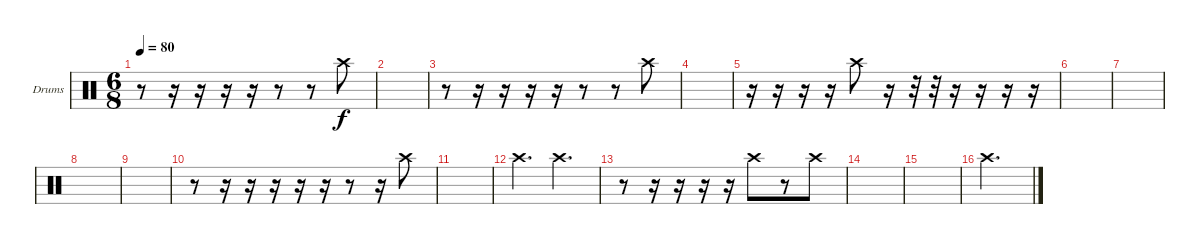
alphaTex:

\defaultSystemsLayout 4
\bracketExtendMode groupsimilarinstruments
\firstSystemTrackNameOrientation horizontal
\otherSystemsTrackNameOrientation horizontal
\track ("Left crash" "Drums") {instrument percussion}
\staff {score}
\articulation defaults
\ts (6 8)
\tempo 80
\clef neutral
\scale
0.333333
\ks c
r.8{dy f} r.16 r.16 r.16 r.16 r.8 r.8 "Crash high (hit)".8 |
\scale
0.333333 |
\scale
0.333333 r.8 r.16 r.16 r.16 r.16 r.8 r.8 "Crash high (hit)".8 |
\scale
0.333333 |
\scale
0.333333 r.16 r.16 r.16 r.16 "Crash high (hit)".8 r.16 r.32 r.32 r.16 r.16 r.16 r.16 |
\scale
0.333333 |
\scale
0.333333 |
\scale
0.333333 |
\scale
0.333333 |
\scale
0.333333 r.8 r.16 r.16 r.16 r.16 r.16 r.8 r.16 "Crash high (hit)".8 |
\scale
0.333333 |
\scale
0.333333 "Crash high (hit)".4{d} "Crash high (hit)".4{d} |
\scale
0.333333 r.8 r.16 r.16 r.16 r.16 "Crash high (hit)".8 r.8 "Crash high (hit)".8 |
\scale
0.333333 |
\scale
0.333333 |
\scale
0.333333 "Crash high (hit)".2{d}
